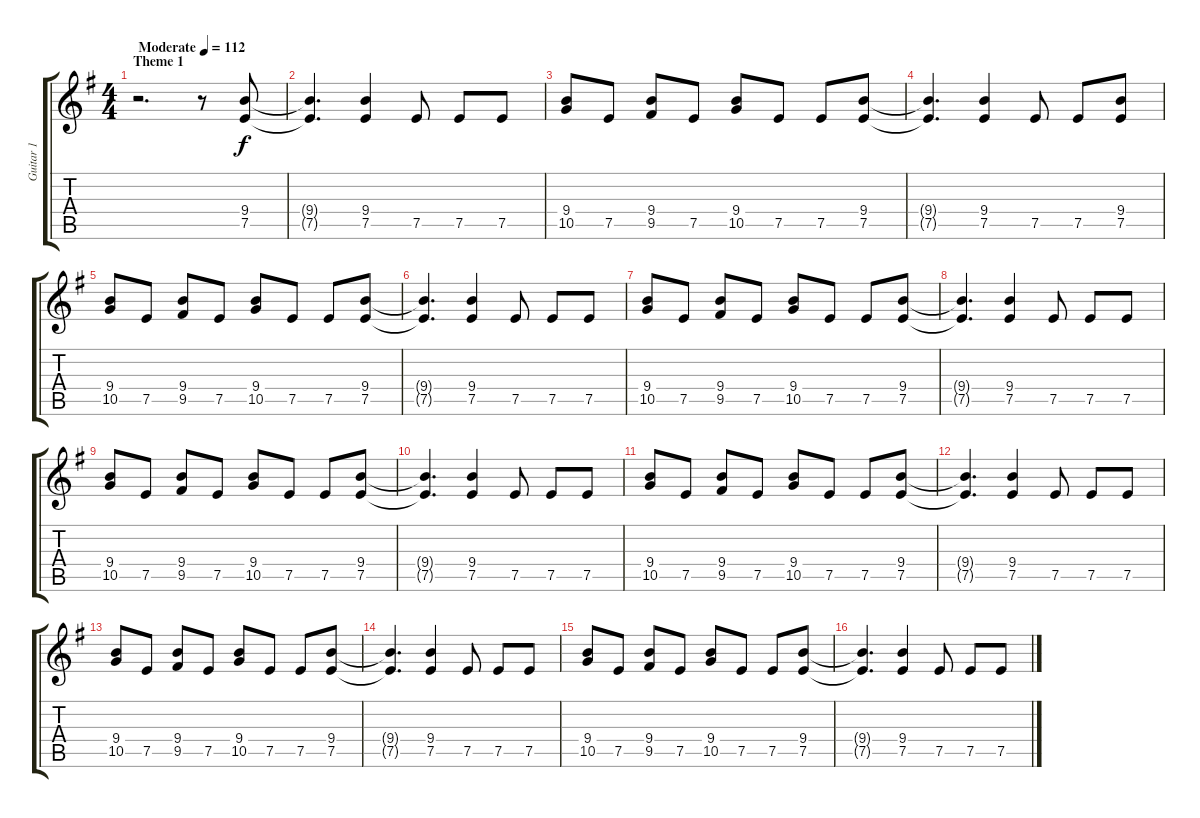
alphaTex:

\track ("Guitar 1" "Guitar 1") {instrument overdrivenguitar}
\staff {score tabs}
\tuning (E4 B3 G3 D3 A2 E2) {hide}
\ts (4 4)
\section ("" "Theme 1")
\tempo (112 "Moderate")
\clef g2
\ks eminor
r.2{d dy f instrument overdrivenguitar} r.8 (9.4 7.5).8 |
(9.4{t} 7.5{t}).4{d} (9.4 7.5).4 7.5.8 7.5.8 7.5.8 |
(9.4 10.5).8 7.5.8 (9.4 9.5).8 7.5.8 (9.4 10.5).8 7.5.8 7.5.8 (9.4 7.5).8 |
(9.4{t} 7.5{t}).4{d} (9.4 7.5).4 7.5.8 7.5.8 (9.4 7.5).8 |
(9.4 10.5).8 7.5.8 (9.4 9.5).8 7.5.8 (9.4 10.5).8 7.5.8 7.5.8 (9.4 7.5).8 |
(9.4{t} 7.5{t}).4{d} (9.4 7.5).4 7.5.8 7.5.8 7.5.8 |
(9.4 10.5).8 7.5.8 (9.4 9.5).8 7.5.8 (9.4 10.5).8 7.5.8 7.5.8 (9.4 7.5).8 |
(9.4{t} 7.5{t}).4{d} (9.4 7.5).4 7.5.8 7.5.8 7.5.8 |
(9.4 10.5).8 7.5.8 (9.4 9.5).8 7.5.8 (9.4 10.5).8 7.5.8 7.5.8 (9.4 7.5).8 |
(9.4{t} 7.5{t}).4{d} (9.4 7.5).4 7.5.8 7.5.8 7.5.8 |
(9.4 10.5).8 7.5.8 (9.4 9.5).8 7.5.8 (9.4 10.5).8 7.5.8 7.5.8 (9.4 7.5).8 |
(9.4{t} 7.5{t}).4{d} (9.4 7.5).4 7.5.8 7.5.8 7.5.8 |
(9.4 10.5).8 7.5.8 (9.4 9.5).8 7.5.8 (9.4 10.5).8 7.5.8 7.5.8 (9.4 7.5).8 |
(9.4{t} 7.5{t}).4{d} (9.4 7.5).4 7.5.8 7.5.8 7.5.8 |
(9.4 10.5).8 7.5.8 (9.4 9.5).8 7.5.8 (9.4 10.5).8 7.5.8 7.5.8 (9.4 7.5).8 |
(9.4{t} 7.5{t}).4{d} (9.4 7.5).4 7.5.8 7.5.8 7.5.8
